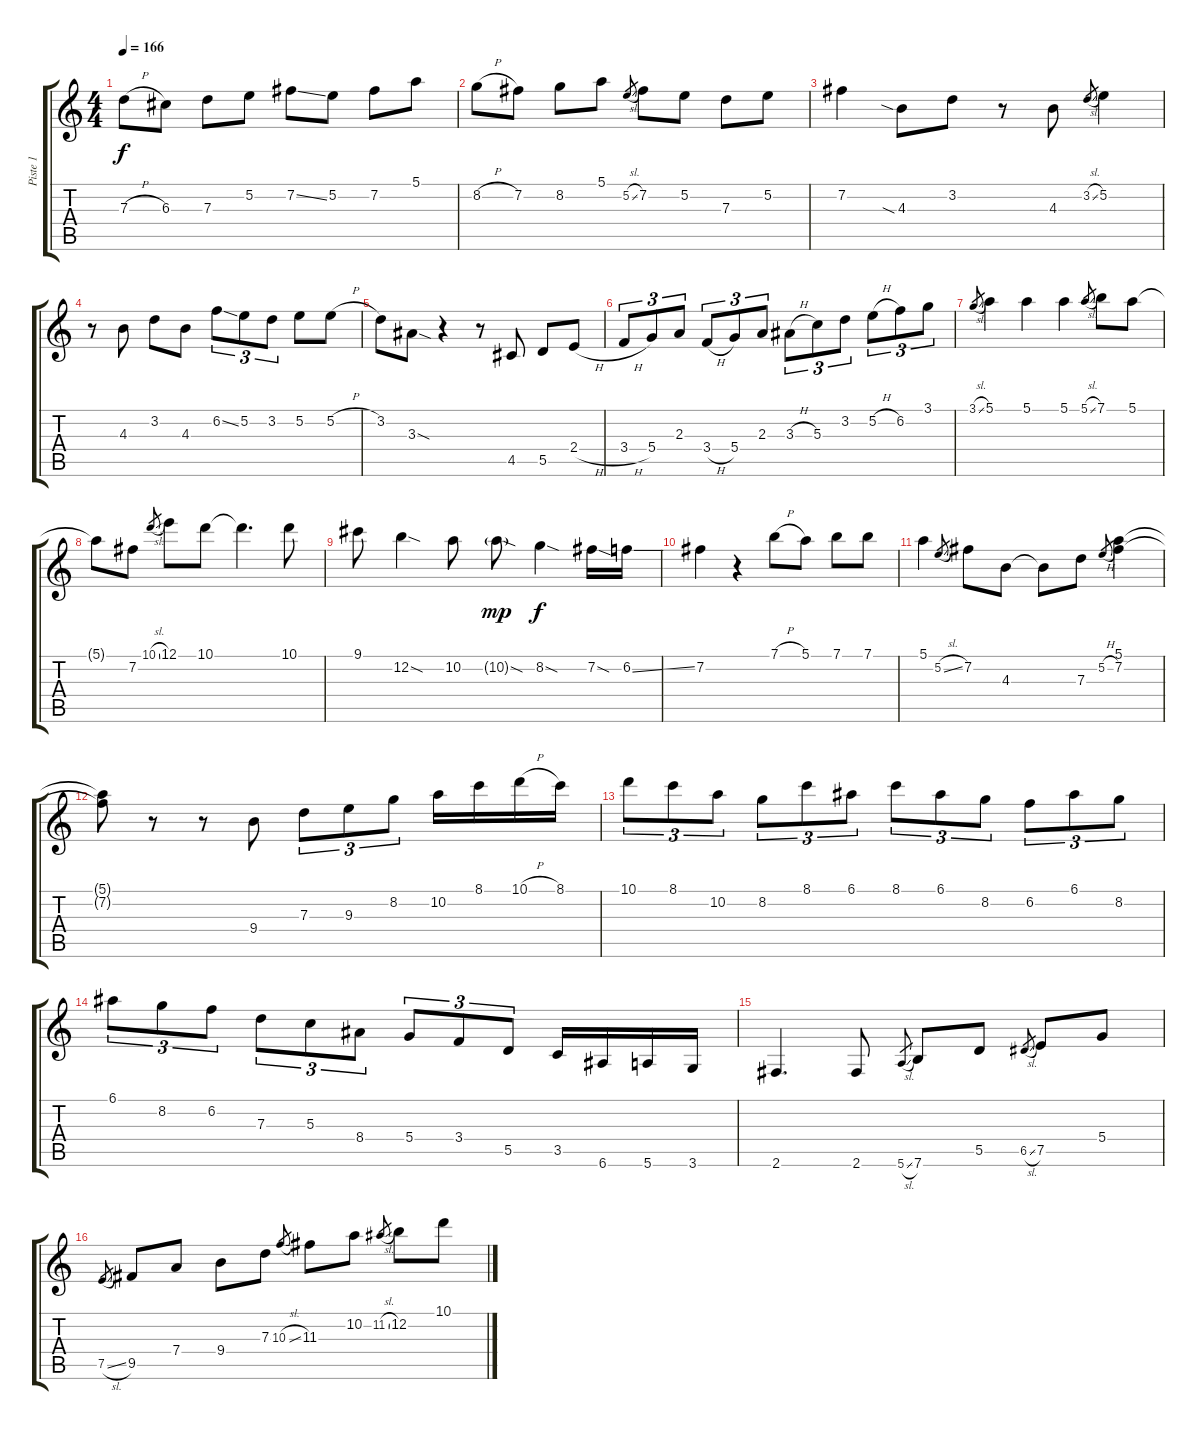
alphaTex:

\track ("Piste 1" "Piste 1") {instrument electricguitarjazz}
\staff {score tabs}
\tuning (E4 B3 G3 D3 A2 E2) {hide}
\ts (4 4)
\tempo 166
\clef g2
\ks c
7.3{h}.8{dy f} 6.3.8 7.3.8 5.2.8 7.2{ss}.8 5.2.8 7.2.8 5.1.8 |
8.2{h}.8 7.2.8 8.2.8 5.1.8 5.2{sl}.8{gr} 7.2.8 5.2.8 7.3.8 5.2.8 |
7.2.4 4.3{sia}.8 3.2.8 r.8 4.3.8 3.2{sl}.8{gr} 5.2.4 |
r.8 4.3.8 3.2.8 4.3.8 6.2{ss}.8{tu (3 2)} 5.2.8{tu (3 2)} 3.2.8{tu (3 2)} 5.2.8 5.2{h}.8 |
3.2.8 3.3{sod}.8 r.4 r.8 4.5.8 5.5.8 2.4{h}.8 |
3.4{h}.8{tu (3 2)} 5.4.8{tu (3 2)} 2.3.8{tu (3 2)} 3.4{h}.8{tu (3 2)} 5.4.8{tu (3 2)} 2.3.8{tu (3 2)} 3.3{h}.8{tu (3 2)} 5.3.8{tu (3 2)} 3.2.8{tu (3 2)} 5.2{h}.8{tu (3 2)} 6.2.8{tu (3 2)} 3.1.8{tu (3 2)} |
3.1{sl}.8{gr} 5.1.4 5.1.4 5.1.4 5.1{sl}.8{gr} 7.1.8 5.1.8 |
5.1{t}.8 7.2.8 10.1{sl}.8{gr} 12.1.8 10.1.8 10.1{t}.4{d} 10.1.8 |
9.1.8 12.2{sod}.4 10.2.8 10.2{sod g}.8{dy mp} 8.2{sod}.4{dy f} 7.2{sod}.16 6.2{ss}.16 |
7.2.4 r.4 7.1{h}.8 5.1.8 7.1.8 7.1.8 |
5.1.4 5.2{sl}.8{gr} 7.2.8 4.3.8 4.3{t}.8 7.3.8 5.2{h}.8{gr} (5.1 7.2).4 |
(5.1{t} 7.2{t}).8 r.8 r.8 9.4.8 7.3.8{tu (3 2)} 9.3.8{tu (3 2)} 8.2.8{tu (3 2)} 10.2.16 8.1.16 10.1{h}.16 8.1.16 |
10.1.8{tu (3 2)} 8.1.8{tu (3 2)} 10.2.8{tu (3 2)} 8.2.8{tu (3 2)} 8.1.8{tu (3 2)} 6.1.8{tu (3 2)} 8.1.8{tu (3 2)} 6.1.8{tu (3 2)} 8.2.8{tu (3 2)} 6.2.8{tu (3 2)} 6.1.8{tu (3 2)} 8.2.8{tu (3 2)} |
6.1.8{tu (3 2)} 8.2.8{tu (3 2)} 6.2.8{tu (3 2)} 7.3.8{tu (3 2)} 5.3.8{tu (3 2)} 8.4.8{tu (3 2)} 5.4.8{tu (3 2)} 3.4.8{tu (3 2)} 5.5.8{tu (3 2)} 3.5.16 6.6.16 5.6.16 3.6.16 |
2.6.4{d} 2.6.8 5.6{sl}.8{gr} 7.6.8 5.5.8 6.5{sl}.8{gr} 7.5.8 5.4.8 |
7.5{sl}.8{gr} 9.5.8 7.4.8 9.4.8 7.3.8 10.3{sl}.8{gr} 11.3.8 10.2.8 11.2{sl}.8{gr} 12.2.8 10.1.8
